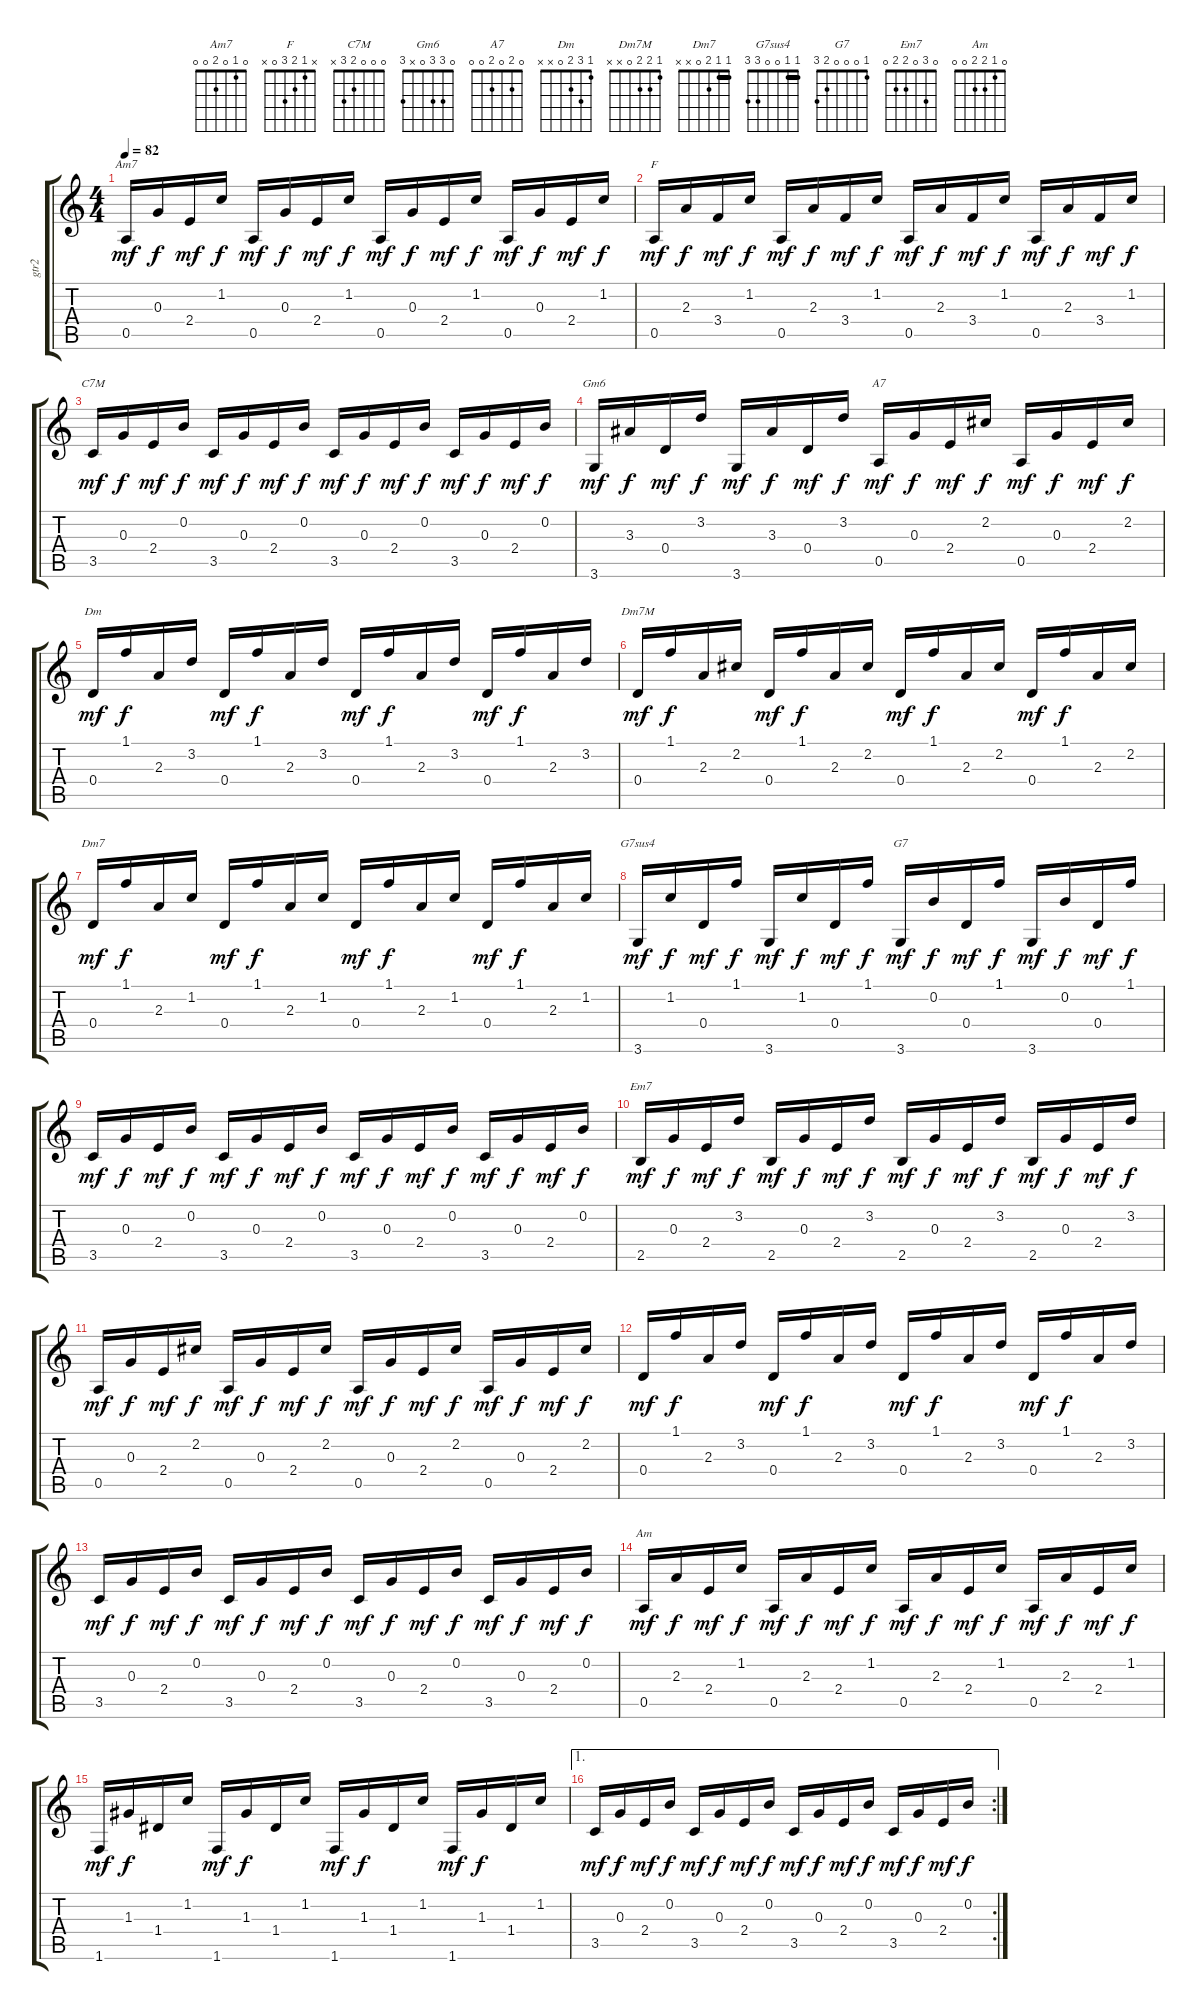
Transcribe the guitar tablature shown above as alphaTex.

\track ("gtr2" "gtr2") {instrument acousticguitarnylon}
\staff {score tabs}
\tuning (E4 B3 G3 D3 A2 E2) {hide}
\chord ("Am7" 0 1 0 2 0 0)
\chord ("F" x 1 2 3 0 x)
\chord ("C7M" 0 0 0 2 3 x)
\chord ("Gm6" 0 3 3 0 x 3)
\chord ("A7" 0 2 0 2 0 0)
\chord ("Dm" 1 3 2 0 x x)
\chord ("Dm7M" 1 2 2 0 x x)
\chord ("Dm7" 1 1 2 0 x x) {barre 1}
\chord ("G7sus4" 1 1 0 0 3 3) {barre 1}
\chord ("G7" 1 0 0 0 2 3)
\chord ("Em7" 0 3 0 2 2 0)
\chord ("Am" 0 1 2 2 0 0)
\ts (4 4)
\tempo 82
\clef g2
\ks c
0.5.16{ch "Am7" dy mf} 0.3.16{dy f} 2.4.16{dy mf} 1.2.16{dy f} 0.5.16{dy mf} 0.3.16{dy f} 2.4.16{dy mf} 1.2.16{dy f} 0.5.16{dy mf} 0.3.16{dy f} 2.4.16{dy mf} 1.2.16{dy f} 0.5.16{dy mf} 0.3.16{dy f} 2.4.16{dy mf} 1.2.16{dy f} |
0.5.16{ch "F" dy mf} 2.3.16{dy f} 3.4.16{dy mf} 1.2.16{dy f} 0.5.16{dy mf} 2.3.16{dy f} 3.4.16{dy mf} 1.2.16{dy f} 0.5.16{dy mf} 2.3.16{dy f} 3.4.16{dy mf} 1.2.16{dy f} 0.5.16{dy mf} 2.3.16{dy f} 3.4.16{dy mf} 1.2.16{dy f} |
3.5.16{ch "C7M" dy mf} 0.3.16{dy f} 2.4.16{dy mf} 0.2.16{dy f} 3.5.16{dy mf} 0.3.16{dy f} 2.4.16{dy mf} 0.2.16{dy f} 3.5.16{dy mf} 0.3.16{dy f} 2.4.16{dy mf} 0.2.16{dy f} 3.5.16{dy mf} 0.3.16{dy f} 2.4.16{dy mf} 0.2.16{dy f} |
3.6.16{ch "Gm6" dy mf} 3.3.16{dy f} 0.4.16{dy mf} 3.2.16{dy f} 3.6.16{dy mf} 3.3.16{dy f} 0.4.16{dy mf} 3.2.16{dy f} 0.5.16{ch "A7" dy mf} 0.3.16{dy f} 2.4.16{dy mf} 2.2.16{dy f} 0.5.16{dy mf} 0.3.16{dy f} 2.4.16{dy mf} 2.2.16{dy f} |
0.4.16{ch "Dm" dy mf} 1.1.16{dy f} 2.3.16 3.2.16 0.4.16{dy mf} 1.1.16{dy f} 2.3.16 3.2.16 0.4.16{dy mf} 1.1.16{dy f} 2.3.16 3.2.16 0.4.16{dy mf} 1.1.16{dy f} 2.3.16 3.2.16 |
0.4.16{ch "Dm7M" dy mf} 1.1.16{dy f} 2.3.16 2.2.16 0.4.16{dy mf} 1.1.16{dy f} 2.3.16 2.2.16 0.4.16{dy mf} 1.1.16{dy f} 2.3.16 2.2.16 0.4.16{dy mf} 1.1.16{dy f} 2.3.16 2.2.16 |
0.4.16{ch "Dm7" dy mf} 1.1.16{dy f} 2.3.16 1.2.16 0.4.16{dy mf} 1.1.16{dy f} 2.3.16 1.2.16 0.4.16{dy mf} 1.1.16{dy f} 2.3.16 1.2.16 0.4.16{dy mf} 1.1.16{dy f} 2.3.16 1.2.16 |
3.6.16{ch "G7sus4" dy mf} 1.2.16{dy f} 0.4.16{dy mf} 1.1.16{dy f} 3.6.16{dy mf} 1.2.16{dy f} 0.4.16{dy mf} 1.1.16{dy f} 3.6.16{ch "G7" dy mf} 0.2.16{dy f} 0.4.16{dy mf} 1.1.16{dy f} 3.6.16{dy mf} 0.2.16{dy f} 0.4.16{dy mf} 1.1.16{dy f} |
3.5.16{dy mf} 0.3.16{dy f} 2.4.16{dy mf} 0.2.16{dy f} 3.5.16{dy mf} 0.3.16{dy f} 2.4.16{dy mf} 0.2.16{dy f} 3.5.16{dy mf} 0.3.16{dy f} 2.4.16{dy mf} 0.2.16{dy f} 3.5.16{dy mf} 0.3.16{dy f} 2.4.16{dy mf} 0.2.16{dy f} |
2.5.16{ch "Em7" dy mf} 0.3.16{dy f} 2.4.16{dy mf} 3.2.16{dy f} 2.5.16{dy mf} 0.3.16{dy f} 2.4.16{dy mf} 3.2.16{dy f} 2.5.16{dy mf} 0.3.16{dy f} 2.4.16{dy mf} 3.2.16{dy f} 2.5.16{dy mf} 0.3.16{dy f} 2.4.16{dy mf} 3.2.16{dy f} |
0.5.16{dy mf} 0.3.16{dy f} 2.4.16{dy mf} 2.2.16{dy f} 0.5.16{dy mf} 0.3.16{dy f} 2.4.16{dy mf} 2.2.16{dy f} 0.5.16{dy mf} 0.3.16{dy f} 2.4.16{dy mf} 2.2.16{dy f} 0.5.16{dy mf} 0.3.16{dy f} 2.4.16{dy mf} 2.2.16{dy f} |
0.4.16{dy mf} 1.1.16{dy f} 2.3.16 3.2.16 0.4.16{dy mf} 1.1.16{dy f} 2.3.16 3.2.16 0.4.16{dy mf} 1.1.16{dy f} 2.3.16 3.2.16 0.4.16{dy mf} 1.1.16{dy f} 2.3.16 3.2.16 |
3.5.16{dy mf} 0.3.16{dy f} 2.4.16{dy mf} 0.2.16{dy f} 3.5.16{dy mf} 0.3.16{dy f} 2.4.16{dy mf} 0.2.16{dy f} 3.5.16{dy mf} 0.3.16{dy f} 2.4.16{dy mf} 0.2.16{dy f} 3.5.16{dy mf} 0.3.16{dy f} 2.4.16{dy mf} 0.2.16{dy f} |
0.5.16{ch "Am" dy mf} 2.3.16{dy f} 2.4.16{dy mf} 1.2.16{dy f} 0.5.16{dy mf} 2.3.16{dy f} 2.4.16{dy mf} 1.2.16{dy f} 0.5.16{dy mf} 2.3.16{dy f} 2.4.16{dy mf} 1.2.16{dy f} 0.5.16{dy mf} 2.3.16{dy f} 2.4.16{dy mf} 1.2.16{dy f} |
1.6.16{dy mf} 1.3.16{dy f} 1.4.16 1.2.16 1.6.16{dy mf} 1.3.16{dy f} 1.4.16 1.2.16 1.6.16{dy mf} 1.3.16{dy f} 1.4.16 1.2.16 1.6.16{dy mf} 1.3.16{dy f} 1.4.16 1.2.16 |
\ae 1
\rc 2
3.5.16{dy mf} 0.3.16{dy f} 2.4.16{dy mf} 0.2.16{dy f} 3.5.16{dy mf} 0.3.16{dy f} 2.4.16{dy mf} 0.2.16{dy f} 3.5.16{dy mf} 0.3.16{dy f} 2.4.16{dy mf} 0.2.16{dy f} 3.5.16{dy mf} 0.3.16{dy f} 2.4.16{dy mf} 0.2.16{dy f}
